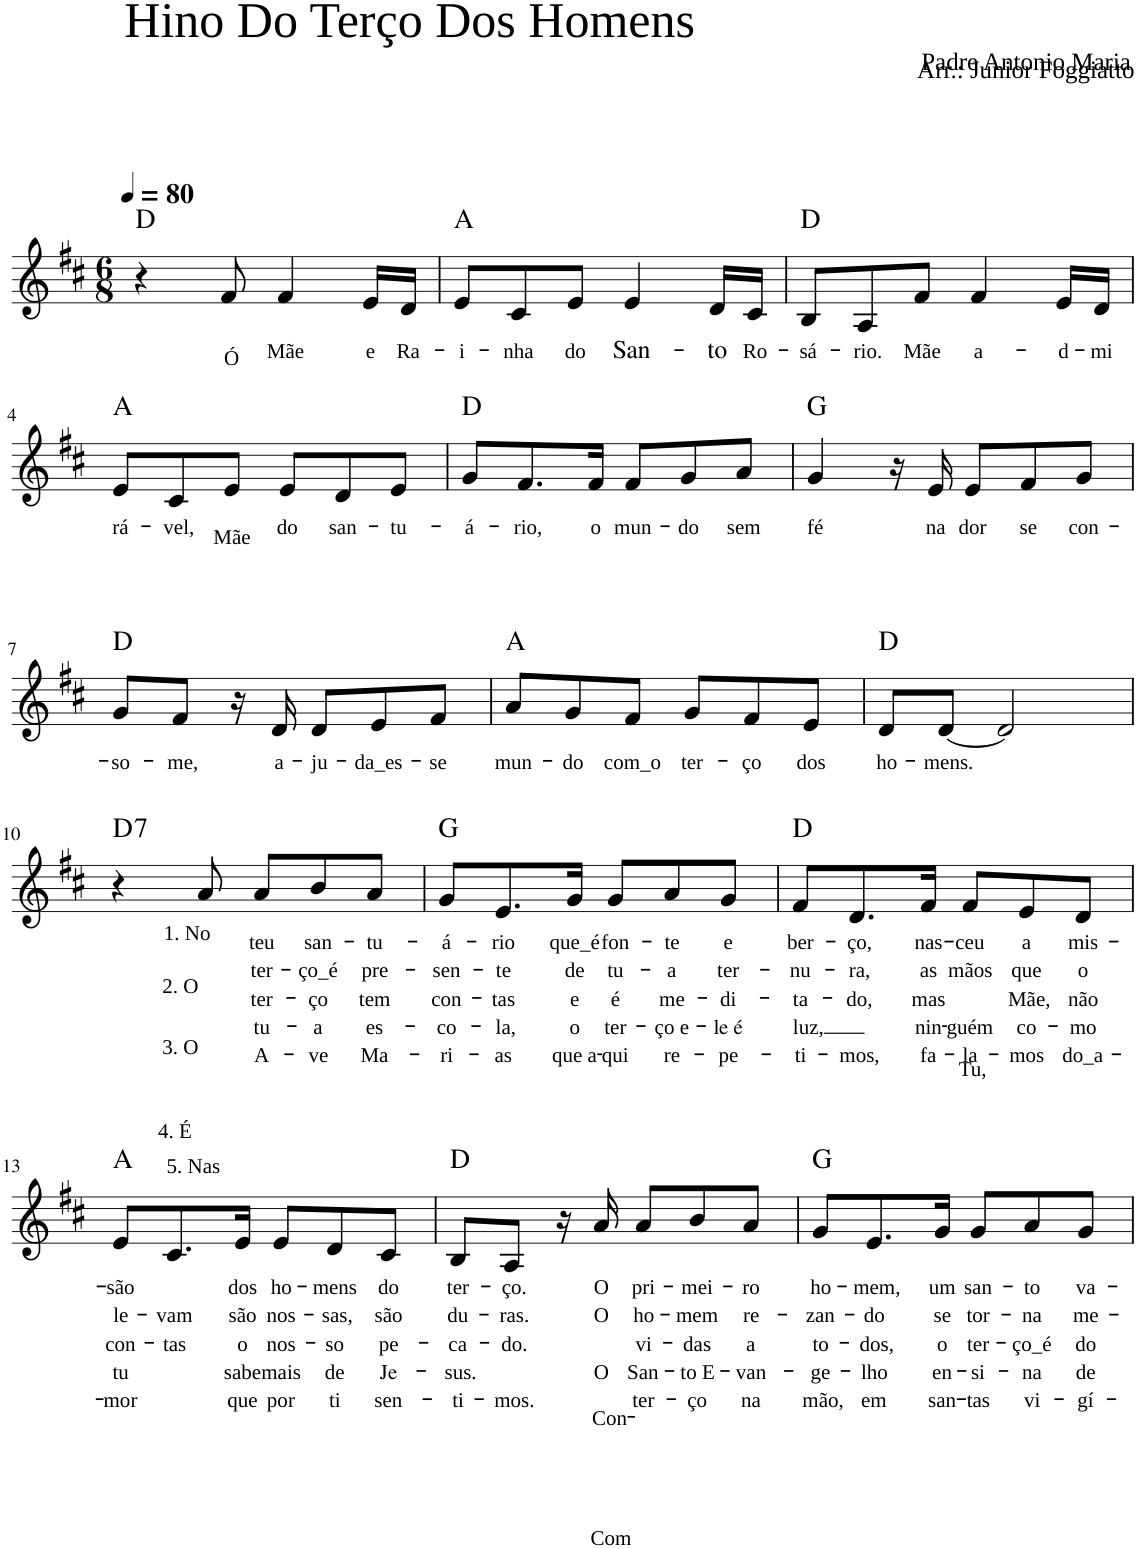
**kern	**text	**text	**text	**text	**text	**harte
*part1	*part1	*part1	*part1	*part1	*part1	*part1
*staff1	*staff1	*staff1	*staff1	*staff1	*staff1	*
*I"Instrument 1	*	*	*	*	*	*
*clefG2	*	*	*	*	*	*
*k[f#c#]	*	*	*	*	*	*
*D:	*	*	*	*	*	*
*M6/8	*	*	*	*	*	*
*MM80	*	*	*	*	*	*
=1	=1	=1	=1	=1	=1	=1
4r	.	.	.	.	.	D:maj
!	!LO:LY:b	!	!	!	!	!
8f#/	Ó	.	.	.	.	.
!	!LO:LY:b	!	!	!	!	!
4f#/	Mãe	.	.	.	.	.
!	!LO:LY:b	!	!	!	!	!
16e/LL	e	.	.	.	.	.
!	!LO:LY:b	!	!	!	!	!
16d/JJ	Ra-	.	.	.	.	.
=2	=2	=2	=2	=2	=2	=2
!	!LO:LY:b	!	!	!	!	!
8e/L	-i-	.	.	.	.	A:maj
!	!LO:LY:b	!	!	!	!	!
8c#/	-nha	.	.	.	.	.
!	!LO:LY:b	!	!	!	!	!
8e/J	do	.	.	.	.	.
!	!LO:LY:b	!	!	!	!	!
4e/	San-	.	.	.	.	.
!	!LO:LY:b	!	!	!	!	!
16d/LL	-to	.	.	.	.	.
!	!LO:LY:b	!	!	!	!	!
16c#/JJ	Ro-	.	.	.	.	.
=3	=3	=3	=3	=3	=3	=3
!	!LO:LY:b	!	!	!	!	!
8B/L	-sá-	.	.	.	.	D:maj
!	!LO:LY:b	!	!	!	!	!
8A/	-rio.	.	.	.	.	.
!	!LO:LY:b	!	!	!	!	!
8f#/J	Mãe	.	.	.	.	.
!	!LO:LY:b	!	!	!	!	!
4f#/	a-	.	.	.	.	.
!	!LO:LY:b	!	!	!	!	!
16e/LL	-d-	.	.	.	.	.
!	!LO:LY:b	!	!	!	!	!
16d/JJ	-mi	.	.	.	.	.
!!LO:LB:g=z
=4	=4	=4	=4	=4	=4	=4
!	!LO:LY:b	!	!	!	!	!
8e/L	rá-	.	.	.	.	A:maj
!	!LO:LY:b	!	!	!	!	!
8c#/	-vel,	.	.	.	.	.
!	!LO:LY:b	!	!	!	!	!
8e/J	Mãe	.	.	.	.	.
!	!LO:LY:b	!	!	!	!	!
8e/L	do	.	.	.	.	.
!	!LO:LY:b	!	!	!	!	!
8d/	san-	.	.	.	.	.
!	!LO:LY:b	!	!	!	!	!
8e/J	-tu-	.	.	.	.	.
=5	=5	=5	=5	=5	=5	=5
!	!LO:LY:b	!	!	!	!	!
8g/L	-á-	.	.	.	.	D:maj
!	!LO:LY:b	!	!	!	!	!
8.f#/	-rio,	.	.	.	.	.
!	!LO:LY:b	!	!	!	!	!
16f#/Jk	o	.	.	.	.	.
!	!LO:LY:b	!	!	!	!	!
8f#/L	mun-	.	.	.	.	.
!	!LO:LY:b	!	!	!	!	!
8g/	-do	.	.	.	.	.
!	!LO:LY:b	!	!	!	!	!
8a/J	sem	.	.	.	.	.
=6	=6	=6	=6	=6	=6	=6
!	!LO:LY:b	!	!	!	!	!
4g/	fé	.	.	.	.	G:maj
16r	.	.	.	.	.	.
!	!LO:LY:b	!	!	!	!	!
16e/	na	.	.	.	.	.
!	!LO:LY:b	!	!	!	!	!
8e/L	dor	.	.	.	.	.
!	!LO:LY:b	!	!	!	!	!
8f#/	se	.	.	.	.	.
!	!LO:LY:b	!	!	!	!	!
8g/J	con-	.	.	.	.	.
!!LO:LB:g=z
=7	=7	=7	=7	=7	=7	=7
!	!LO:LY:b	!	!	!	!	!
8g/L	-so-	.	.	.	.	D:maj
!	!LO:LY:b	!	!	!	!	!
8f#/J	-me,	.	.	.	.	.
16r	.	.	.	.	.	.
!	!LO:LY:b	!	!	!	!	!
16d/	a-	.	.	.	.	.
!	!LO:LY:b	!	!	!	!	!
8d/L	-ju-	.	.	.	.	.
!	!LO:LY:b	!	!	!	!	!
8e/	-da_es-	.	.	.	.	.
!	!LO:LY:b	!	!	!	!	!
8f#/J	-se	.	.	.	.	.
=8	=8	=8	=8	=8	=8	=8
!	!LO:LY:b	!	!	!	!	!
8a/L	mun-	.	.	.	.	A:maj
!	!LO:LY:b	!	!	!	!	!
8g/	-do	.	.	.	.	.
!	!LO:LY:b	!	!	!	!	!
8f#/J	com_o	.	.	.	.	.
!	!LO:LY:b	!	!	!	!	!
8g/L	ter-	.	.	.	.	.
!	!LO:LY:b	!	!	!	!	!
8f#/	-ço	.	.	.	.	.
!	!LO:LY:b	!	!	!	!	!
8e/J	dos	.	.	.	.	.
=9	=9	=9	=9	=9	=9	=9
!	!LO:LY:b	!	!	!	!	!
8d/L	ho-	.	.	.	.	D:maj
!	!LO:LY:b	!	!	!	!	!
[8d/J	-mens.	.	.	.	.	.
2d/]	.	.	.	.	.	.
!!LO:LB:g=z
=10	=10	=10	=10	=10	=10	=10
!	!	!	!	!	!	!LO:H:kt=7
4r	.	.	.	.	.	D:7
!	!LO:LY:b	!LO:LY:b	!LO:LY:b	!LO:LY:b	!LO:LY:b	!
8a/	1. No	2. O	3. O	4. É	5. Nas	.
!	!LO:LY:b	!LO:LY:b	!LO:LY:b	!LO:LY:b	!LO:LY:b	!
8a/L	teu	ter-	-ter-	-tu-	-A-	.
!	!LO:LY:b	!LO:LY:b	!LO:LY:b	!LO:LY:b	!LO:LY:b	!
8b/	-san-	-ço_é	ço	a	ve	.
!	!LO:LY:b	!LO:LY:b	!LO:LY:b	!LO:LY:b	!LO:LY:b	!
8a/J	tu-	-pre-	-tem	es-	-Ma-	.
=11	=11	=11	=11	=11	=11	=11
!	!LO:LY:b	!LO:LY:b	!LO:LY:b	!LO:LY:b	!LO:LY:b	!
8g/L	-á-	-sen-	-con-	-co-	-ri-	G:maj
!	!LO:LY:b	!LO:LY:b	!LO:LY:b	!LO:LY:b	!LO:LY:b	!
8.e/	-rio	te	tas	la,	as	.
!	!LO:LY:b	!LO:LY:b	!LO:LY:b	!LO:LY:b	!LO:LY:b	!
16g/Jk	que_é	de	e	o	que a-	.
!	!LO:LY:b	!LO:LY:b	!LO:LY:b	!LO:LY:b	!LO:LY:b	!
8g/L	-fon-	-tu-	-é	ter-	-qui	.
!	!LO:LY:b	!LO:LY:b	!LO:LY:b	!LO:LY:b	!LO:LY:b	!
8a/	te	a	me-	-ço e-	re-	.
!	!LO:LY:b	!LO:LY:b	!LO:LY:b	!LO:LY:b	!LO:LY:b	!
8g/J	-e	ter-	-di-	-le é	-pe-	.
=12	=12	=12	=12	=12	=12	=12
!	!LO:LY:b	!LO:LY:b	!LO:LY:b	!LO:LY:b	!LO:LY:b	!
8f#/L	-ber-	-nu-	-ta-	luz,	ti-	D:maj
!	!LO:LY:b	!LO:LY:b	!LO:LY:b	!	!LO:LY:b	!
8.d/	-ço,	ra,	do,	.	mos,	.
!	!LO:LY:b	!LO:LY:b	!LO:LY:b	!LO:LY:b	!LO:LY:b	!
16f#/Jk	nas-	-as	mas	nin-	-fa-	.
!	!LO:LY:b	!LO:LY:b	!LO:LY:b	!LO:LY:b	!LO:LY:b	!
8f#/L	-ceu	mãos	Tu,	guém	la-	.
!	!LO:LY:b	!LO:LY:b	!LO:LY:b	!LO:LY:b	!LO:LY:b	!
8e/	-a	que	Mãe,	co-	-mos	.
!	!LO:LY:b	!LO:LY:b	!LO:LY:b	!LO:LY:b	!LO:LY:b	!
8d/J	mis-	-o	não	mo	do_a-	.
!!LO:LB:g=z
=13	=13	=13	=13	=13	=13	=13
!	!LO:LY:b	!LO:LY:b	!LO:LY:b	!LO:LY:b	!LO:LY:b	!
8e/L	-são	le-	-con-	-tu	mor	A:maj
!	!	!LO:LY:b	!LO:LY:b	!	!	!
8.c#/	.	vam	tas	.	.	.
!	!LO:LY:b	!LO:LY:b	!LO:LY:b	!LO:LY:b	!LO:LY:b	!
16e/Jk	dos	são	o	sabe	que	.
!	!LO:LY:b	!LO:LY:b	!LO:LY:b	!LO:LY:b	!LO:LY:b	!
8e/L	ho-	-nos-	-nos-	-mais	por	.
!	!LO:LY:b	!LO:LY:b	!LO:LY:b	!LO:LY:b	!LO:LY:b	!
8d/	mens	sas,	so	de	ti	.
!	!LO:LY:b	!LO:LY:b	!LO:LY:b	!LO:LY:b	!LO:LY:b	!
8c#/J	do	são	pe-	Je-	-sen-	.
=14	=14	=14	=14	=14	=14	=14
!	!LO:LY:b	!LO:LY:b	!LO:LY:b	!LO:LY:b	!LO:LY:b	!
8B/L	-ter-	-du-	-ca-	-sus.	ti-	D:maj
!	!LO:LY:b	!LO:LY:b	!LO:LY:b	!	!LO:LY:b	!
8A/J	-ço.	ras.	do.	.	mos.	.
16r	.	.	.	.	.	.
!	!LO:LY:b	!LO:LY:b	!LO:LY:b	!LO:LY:b	!LO:LY:b	!
16a/	O	O	Con-	-O	Com	.
!	!LO:LY:b	!LO:LY:b	!LO:LY:b	!LO:LY:b	!LO:LY:b	!
8a/L	pri-	-ho-	-vi-	-San-	-ter-	.
!	!LO:LY:b	!LO:LY:b	!LO:LY:b	!LO:LY:b	!LO:LY:b	!
8b/	-mei-	-mem	das	to E-	-ço	.
!	!LO:LY:b	!LO:LY:b	!LO:LY:b	!LO:LY:b	!LO:LY:b	!
8a/J	ro	re-	-a	van-	-na	.
=15	=15	=15	=15	=15	=15	=15
!	!LO:LY:b	!LO:LY:b	!LO:LY:b	!LO:LY:b	!LO:LY:b	!
8g/L	ho-	-zan-	-to-	-ge-	-mão,	G:maj
!	!LO:LY:b	!LO:LY:b	!LO:LY:b	!LO:LY:b	!LO:LY:b	!
8.e/	mem,	do	dos,	lho	em	.
!	!LO:LY:b	!LO:LY:b	!LO:LY:b	!LO:LY:b	!LO:LY:b	!
16g/Jk	um	se	o	en-	-san-	.
!	!LO:LY:b	!LO:LY:b	!LO:LY:b	!LO:LY:b	!LO:LY:b	!
8g/L	-san-	-tor-	-ter-	-si-	-tas	.
!	!LO:LY:b	!LO:LY:b	!LO:LY:b	!LO:LY:b	!LO:LY:b	!
8a/	to	na	ço_é	na	vi-	.
!	!LO:LY:b	!LO:LY:b	!LO:LY:b	!LO:LY:b	!LO:LY:b	!
8g/J	-va-	-me-	-do	de	gí-	.
=	=	=	=	=	=	=
*-	*-	*-	*-	*-	*-	*-
